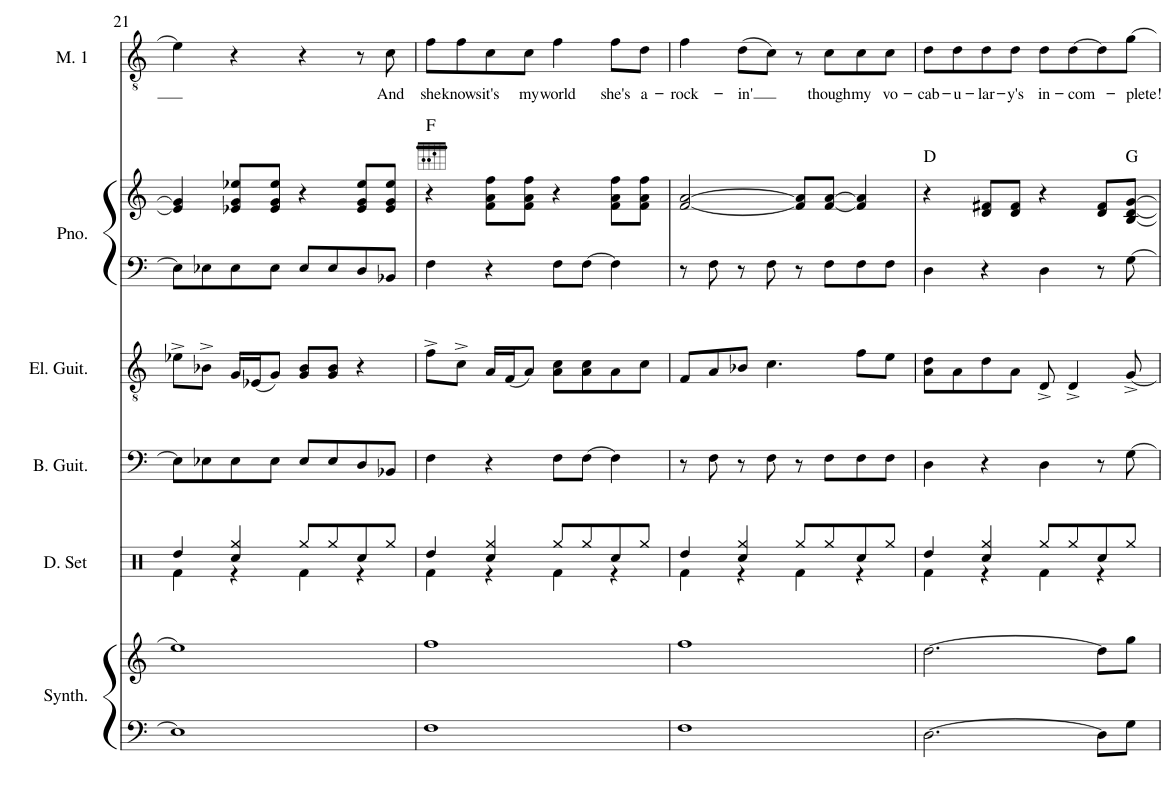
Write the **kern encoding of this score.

**kern	**kern	**kern	**kern	**kern	**kern	**harte	**kern	**text
*part5	*part5	*part4	*part3	*part2	*part2	*part2	*part1	*part1
*staff7	*staff6	*staff5	*staff4	*staff3	*staff2	*	*staff1	*staff1
*I"Brightness Synthesizer	*	*I"Bass Guitar	*I"Electric Guitar	*I"Piano	*	*	*I"Men 1	*
*I'Synth.	*	*I'B. Guit.	*I'El. Guit.	*I'Pno.	*	*	*I'M. 1	*
!!LO:PB:g=z
*clefF4	*clefG2	*clefF4	*clefGv2	*clefF4	*clefG2	*	*clefGv2	*
*	*	*Trd7c12	*	*	*	*	*	*
*k[]	*k[]	*k[]	*k[]	*k[]	*k[]	*	*k[]	*
*M4/4	*M4/4	*M4/4	*M4/4	*M4/4	*M4/4	*	*M4/4	*
=21	=21	=21	=21	=21	=21	=21	=21	=21
1E-]	1ee-]	8E-\L]	8e-X^\L	8E-\L]	4e-/] 4g/]	.	4e-\]	.
.	.	8E-X\	8B-X^\J	8E-X\	.	.	.	.
.	.	8E-\	16G/LL	8E-\	8e-X/ 8g/ 8ee-X/L	.	4r	.
.	.	.	(16E-X/J	.	.	.	.	.
.	.	8E-\J	8G/J)	8E-\J	8e-/ 8g/ 8ee-/J	.	.	.
.	.	8E-/L	8G/ 8B-/L	8E-/L	4r	.	4r	.
.	.	8E-/	8G/ 8B-/J	8E-/	.	.	.	.
.	.	8D/	4r	8D/	8e-/ 8g/ 8ee-/L	.	8r	.
!	!	!	!	!	!	!	!	!LO:LY:b
.	.	8BB-X/J	.	8BB-X/J	8e-/ 8g/ 8ee-/J	.	8c\	And
=22	=22	=22	=22	=22	=22	=22	=22	=22
!	!	!	!	!	!	!	!	!LO:LY:b
1F	1ff	4F\	8f^\L	4F\	4r	F:maj	8f\L	she
!	!	!	!	!	!	!	!	!LO:LY:b
.	.	.	8c^\J	.	.	.	8f\	knows
!	!	!	!	!	!	!	!	!LO:LY:b
.	.	4r	16A/LL	4r	8f\ 8a\ 8ff\L	.	8c\	it's
.	.	.	(16F/J	.	.	.	.	.
!	!	!	!	!	!	!	!	!LO:LY:b
.	.	.	8A/J)	.	8f\ 8a\ 8ff\J	.	8c\J	my
!	!	!	!	!	!	!	!	!LO:LY:b
.	.	8F\L	8A\ 8c\L	8F\L	4r	.	4f\	world
.	.	[8F\J	8A\ 8c\	[8F\J	.	.	.	.
!	!	!	!	!	!	!	!	!LO:LY:b
.	.	4F\]	8A\	4F\]	8f\ 8a\ 8ff\L	.	8f\L	she's
!	!	!	!	!	!	!	!	!LO:LY:b
.	.	.	8c\J	.	8f\ 8a\ 8ff\J	.	8d\J	a-
=23	=23	=23	=23	=23	=23	=23	=23	=23
!	!	!	!	!	!	!	!	!LO:LY:b
1F	1ff	8r	8F/L	8r	[2f/ [2a/	.	4f\	-rock-
.	.	8F\	8A/	8F\	.	.	.	.
!	!	!	!	!	!	!	!	!LO:LY:b
.	.	8r	8B-X/J	8r	.	.	(8d\L	-in'
.	.	8F\	4.c\	8F\	.	.	8c\J)	.
.	.	8r	.	8r	8f/] 8a/]L	.	8r	.
!	!	!	!	!	!	!	!	!LO:LY:b
.	.	8F\L	.	8F\L	[8f/ [8a/J	.	8c\L	though
!	!	!	!	!	!	!	!	!LO:LY:b
.	.	8F\	8f\L	8F\	4f/] 4a/]	.	8c\	my
!	!	!	!	!	!	!	!	!LO:LY:b
.	.	8F\J	8e\J	8F\J	.	.	8c\J	vo-
=24	=24	=24	=24	=24	=24	=24	=24	=24
!	!	!	!	!	!	!	!	!LO:LY:b
[2.D\	[2.dd\	4D\	8A\ 8d\L	4D\	4r	D:maj	8d\L	-cab-
!	!	!	!	!	!	!	!	!LO:LY:b
.	.	.	8A\	.	.	.	8d\	-u-
!	!	!	!	!	!	!	!	!LO:LY:b
.	.	4r	8d\	4r	8d/ 8f#X/L	.	8d\	-lar-
!	!	!	!	!	!	!	!	!LO:LY:b
.	.	.	8A\J	.	8d/ 8f#/J	.	8d\J	-y's
!	!	!	!	!	!	!	!	!LO:LY:b
.	.	4D\	8D^/	4D\	4r	.	8d\L	in-
!	!	!	!	!	!	!	!	!LO:LY:b
.	.	.	4D^/	.	.	.	[8d\	-com-
8D\L]	8dd\L]	8r	.	8r	8d/ 8f#/L	.	8d\]	.
!	!	!	!	!	!	!	!	!LO:LY:b
8G\J	8gg\J	[8G\	[8G^/	[8G\	[8B/ [8d/ [8g/J	G:maj	[8g\J	-plete!
=	=	=	=	=	=	=	=	=
*-	*-	*-	*-	*-	*-	*-	*-	*-
